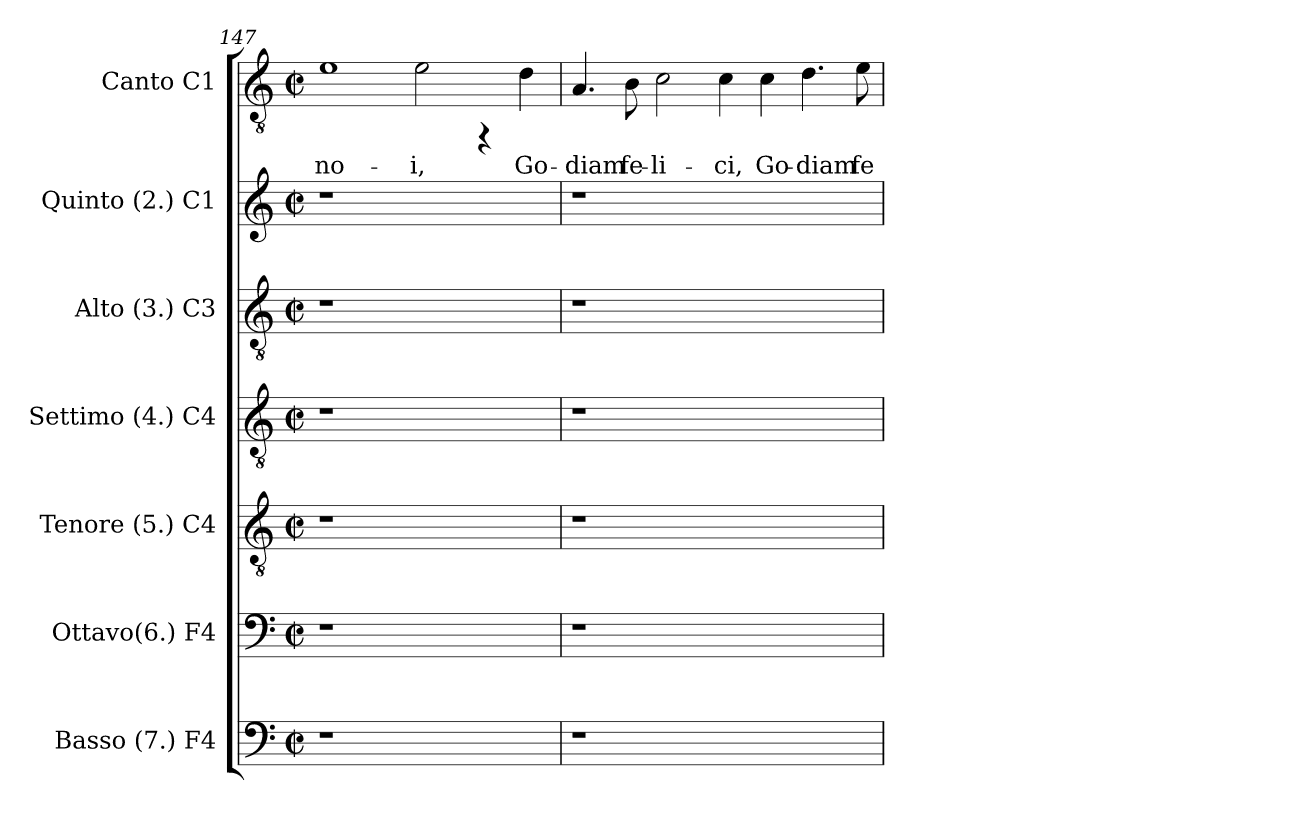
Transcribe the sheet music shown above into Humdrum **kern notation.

**kern	**kern	**kern	**kern	**kern	**kern	**kern	**text
*part7	*part6	*part5	*part4	*part3	*part2	*part1	*part1
*staff7	*staff6	*staff5	*staff4	*staff3	*staff2	*staff1	*staff1
*I"Basso (7.)  F4	*I"Ottavo(6.)  F4	*I"Tenore (5.)  C4	*I"Settimo (4.)  C4	*I"Alto (3.)  C3	*I"Quinto (2.)  C1	*I"Canto  C1	*
*	*	*I'T	*	*I'A	*	*I'C	*
!!LO:LB:g=z
*clefF4	*clefF4	*clefGv2	*clefGv2	*clefGv2	*clefG2	*clefGv2	*
*k[]	*k[]	*k[]	*k[]	*k[]	*k[]	*k[]	*
*C:	*C:	*C:	*C:	*C:	*C:	*C:	*
*M2/2	*M2/2	*M2/2	*M2/2	*M2/2	*M2/2	*M2/2	*
*met(c|)	*met(c|)	*met(c|)	*met(c|)	*met(c|)	*met(c|)	*met(c|)	*
=147	=147	=147	=147	=147	=147	=147	=147
!	!	!	!	!	!	!	!LO:LY:b:cj
1r	1r	1r	1r	1r	1r	1e	no-
!	!	!	!	!	!	!	!LO:LY:b:cj
1ryy	1ryy	1ryy	1ryy	1ryy	1ryy	2e\	-i,
.	.	.	.	.	.	4rFF	.
!	!	!	!	!	!	!	!LO:LY:b:cj
.	.	.	.	.	.	4d\	Go-
=148	=148	=148	=148	=148	=148	=148	=148
!	!	!	!	!	!	!	!LO:LY:b:cj
1r	1r	1r	1r	1r	1r	4.A/	-diam
!	!	!	!	!	!	!	!LO:LY:b:cj
.	.	.	.	.	.	8B\	fe-
!	!	!	!	!	!	!	!LO:LY:b:cj
.	.	.	.	.	.	2c\	-li-
!	!	!	!	!	!	!	!LO:LY:b:cj
1ryy	1ryy	1ryy	1ryy	1ryy	1ryy	4c\	-ci,
!	!	!	!	!	!	!	!LO:LY:b:cj
.	.	.	.	.	.	4c\	Go-
!	!	!	!	!	!	!	!LO:LY:b:cj
.	.	.	.	.	.	4.d\	-diam
!	!	!	!	!	!	!	!LO:LY:b:cj
.	.	.	.	.	.	8e\	fe-
=	=	=	=	=	=	=	=
*-	*-	*-	*-	*-	*-	*-	*-
